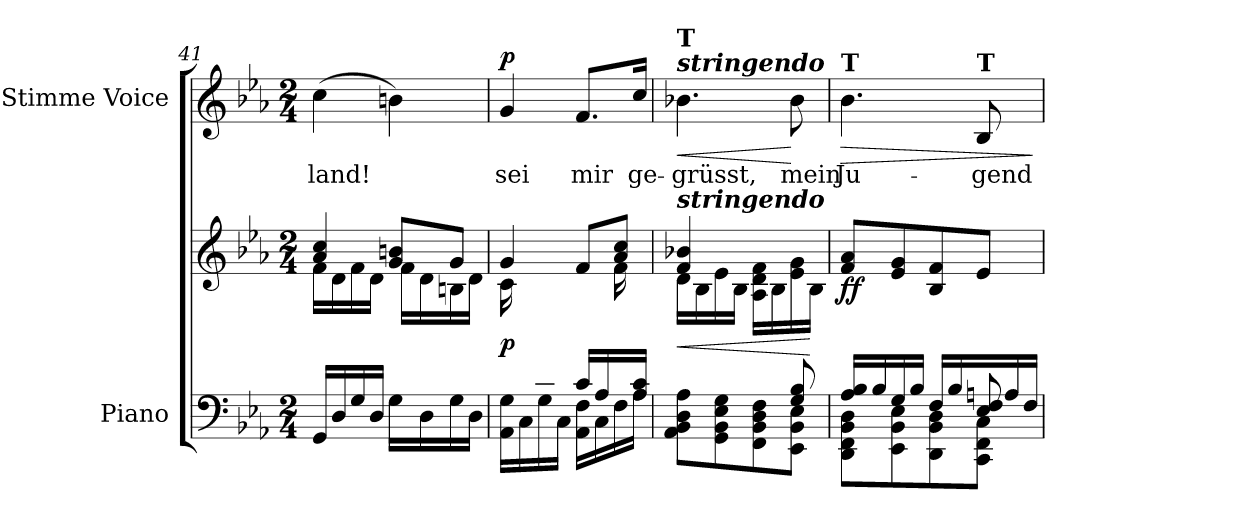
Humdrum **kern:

**kern	**kern	**dynam	**kern	**text	**dynam
*part2	*part2	*part2	*part1	*part1	*part1
*staff3	*staff2	*staff2/3	*staff1	*staff1	*staff1
*I"Piano	*	*	*I"Stimme Voice	*	*
*I'Pno	*	*	*	*	*
*clefF4	*clefG2	*	*clefG2	*	*
*k[b-e-a-]	*k[b-e-a-]	*	*k[b-e-a-]	*	*
*M2/4	*M2/4	*	*M2/4	*	*
=41	=41	=41	=41	=41	=41
*	*^	*	*	*	*
!	!	!	!	!	!LO:LY:b	!
16GG/LL	4a-/ 4cc/	16f\LL	.	(>4cc\	-land!	.
16D/	.	16d\	.	.	.	.
16G/	.	16f\	.	.	.	.
16D/JJ	.	16d\JJ	.	.	.	.
16G\LL	8g/ 8bn/L	16f\LL	.	4bn\)	.	.
16D\	.	16d\	.	.	.	.
16G\	8g/J	16Bn\	.	.	.	.
16D\JJ	.	16d\JJ	.	.	.	.
=42	=42	=42	=42	=42	=42	=42
*^	*	*	*	*	*	*
!	!	!	!	!LO:DY:a=2	!	!LO:LY:b	!LO:DY:a
16ryy	16AA-\ 16G\LL	4g/	16c\LL	p	4g/	sei	p
16A-/	16C\	.	16ryy	.	.	.	.
*	*	*v	*v	*	*	*	*
16c/	16G\	.	.	.	.	.
16A-/JJ	16C\JJ	.	.	.	.	.
!	!	!	!	!	!LO:LY:b	!
16c/LL	16AA-\ 16F\LL	8f/L	.	8.f/L	mir	.
16A-/	16C\	.	.	.	.	.
*	*	*^	*	*	*	*
16ryy	16F\	8a-/ 8cc/J	16f\	.	.	.	.
!	!	!	!	!	!	!LO:LY:b	!
16A-/ 16c/JJ	16A-\JJ	.	16ryy	.	16cc/Jk	ge-	.
!!LO:LB:g=z
=43	=43	=43	=43	=43	=43	=43	=43
!	!	!	!	!	!LO:TX:a:Bi:t=stringendo	!	!
!	!	!	!	!	!LO:TX:a:B:t=T	!	!
!	!	!LO:TX:a:Bi:t=stringendo	!	!	!	!	!
!	!	!	!	!LO:HP:b	!	!LO:LY:b	!LO:HP:b
8AA-\ 8BB-\ 8D\ 8A-\L	4.ryy	16d\LL	4f/ 4b-X/	<	4.b-X\	-grüsst,	<
.	.	16B-\	.	.	.	.	.
8GG\ 8BB-\ 8E-\ 8G\	.	16e-\	.	.	.	.	.
.	.	16B-\JJ	.	.	.	.	.
8FF\ 8BB-\ 8D\ 8F\	.	16A-\ 16d\ 16f\LL	4ryy	.	.	.	.
.	.	16B-\	.	.	.	.	.
!	!	!	!	!	!	!LO:LY:b	!
8EE-\ 8BB-\ 8E-\J	8G/ 8B-/	16e-\ 16g\	.	.	8b-\	mein	[
.	.	16B-\JJ	.	[	.	.	.
*	*	*v	*v	*	*	*	*
=44	=44	=44	=44	=44	=44	=44
*	*^	*	*	*	*	*
!	!	!	!	!	!LO:TX:a:B:t=T	!	!
!	!	!	!	!LO:DY:b	!	!LO:LY:b	!LO:HP:b
8DD\ 8FF\ 8BB-\ 8D\L	4.ryy	16A-/ 16B-/LL	8f/ 8a-/L	ff	4.b-\	Ju-	>
.	.	16B-/	.	.	.	.	.
8EE-\ 8BB-\ 8E-\	.	16G/	8e-/ 8g/	.	.	.	.
.	.	16B-/JJ	.	.	.	.	.
8DD\ 8BB-\ 8D\	.	16F/LL	8B-/ 8f/	.	.	.	.
.	.	16B-/	.	.	.	.	.
!	!	!	!	!	!LO:TX:a:B:t=T	!	!
!	!	!	!	!	!	!LO:LY:b	!
8CC\ 8FF\ 8C\J	8E-/ 8F/	16An/	8e-/J	.	8B-/	-gend-	.
.	.	16F/JJ	.	.	.	.	.
*v	*v	*v	*	*	*	*	*
.	.	.	.	.	]
=	=	=	=	=	=
*-	*-	*-	*-	*-	*-
